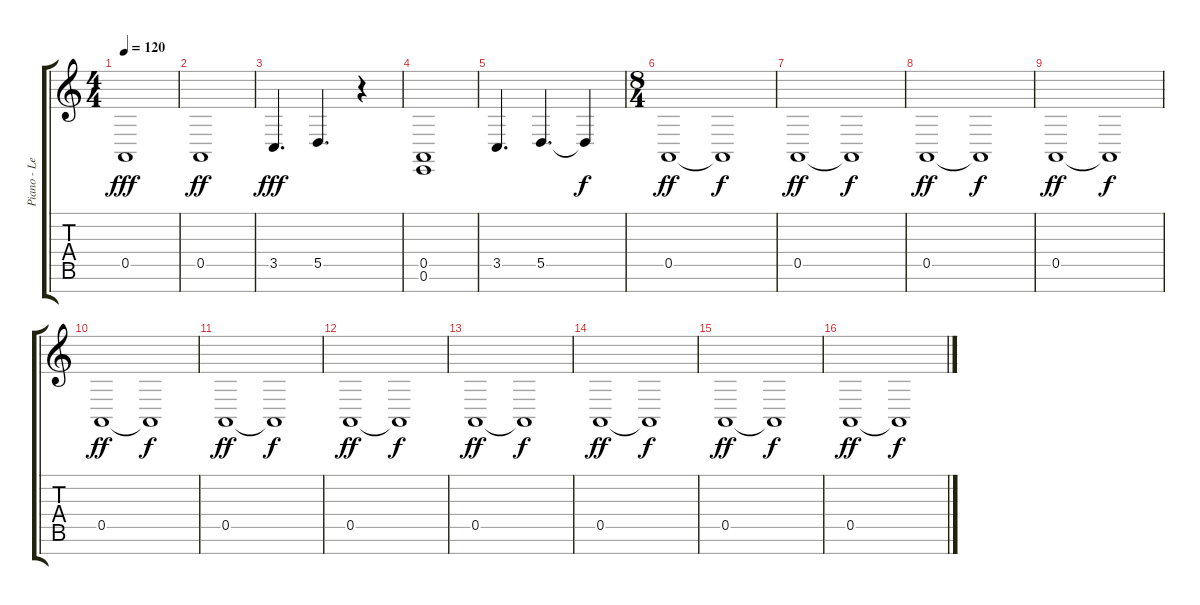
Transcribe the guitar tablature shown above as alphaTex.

\track ("Piano - Left Hand" "Piano - Le") {instrument acousticgrandpiano}
\staff {score tabs}
\tuning (E4 B3 G3 D3 A2 E2 B1) {hide}
\ts (4 4)
\tempo 120
\clef g2
\ks c
0.5.1{dy fff} |
0.5.1{dy ff} |
3.5.4{d dy fff} 5.5.4{d} r.4 |
(0.5 0.6).1{volume 8 instrument lead2sawtooth} |
3.5.4{d instrument acousticgrandpiano} 5.5.4{d} 5.5{t}.4{dy f} |
\ts (8 4)
0.5.1{dy ff} 0.5{t}.1{dy f} |
0.5.1{dy ff} 0.5{t}.1{dy f} |
0.5.1{dy ff} 0.5{t}.1{dy f} |
0.5.1{dy ff} 0.5{t}.1{dy f} |
0.5.1{dy ff} 0.5{t}.1{dy f} |
0.5.1{dy ff} 0.5{t}.1{dy f} |
0.5.1{dy ff} 0.5{t}.1{dy f} |
0.5.1{dy ff} 0.5{t}.1{dy f} |
0.5.1{dy ff} 0.5{t}.1{dy f} |
0.5.1{dy ff} 0.5{t}.1{dy f} |
0.5.1{dy ff} 0.5{t}.1{dy f}
